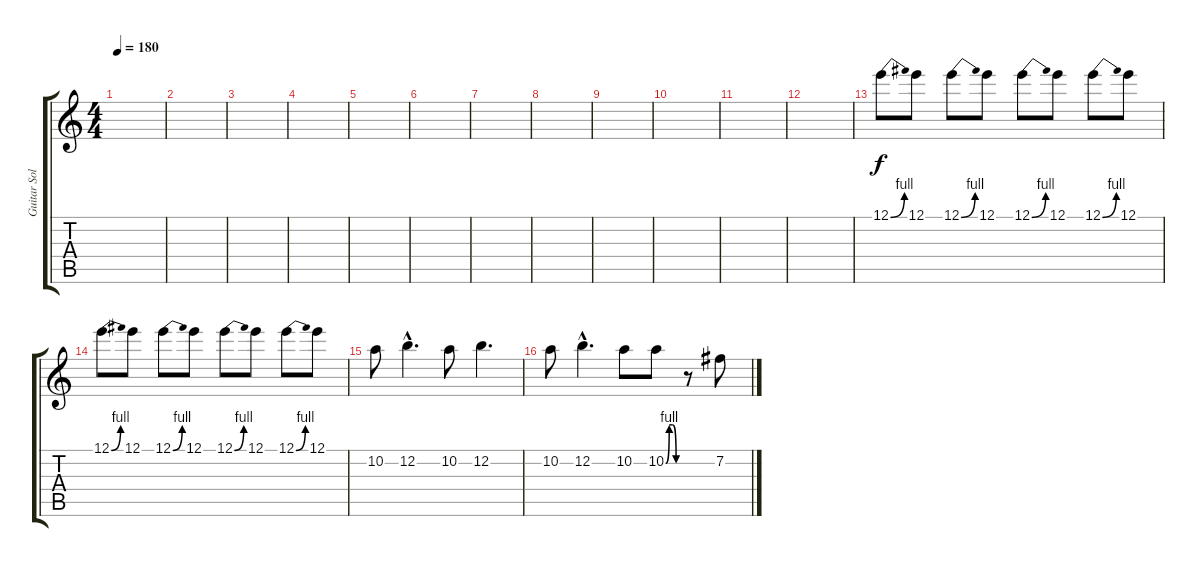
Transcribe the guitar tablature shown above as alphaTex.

\track ("Guitar Solo" "Guitar Sol") {instrument distortionguitar}
\staff {score tabs}
\tuning (E4 B3 G3 D3 A2 E2) {hide}
\ts (4 4)
\tempo 180
\clef g2
\ks c
|
|
|
|
|
|
|
|
|
|
|
|
12.1{be (bend 0 0 60 4)}.8 12.1.8 12.1{be (bend 0 0 60 4)}.8 12.1.8 12.1{be (bend 0 0 60 4)}.8 12.1.8 12.1{be (bend 0 0 60 4)}.8 12.1.8 |
12.1{be (bend 0 0 60 4)}.8 12.1.8 12.1{be (bend 0 0 60 4)}.8 12.1.8 12.1{be (bend 0 0 60 4)}.8 12.1.8 12.1{be (bend 0 0 60 4)}.8 12.1.8 |
10.2.8 12.2{hac}.4{d} 10.2.8 12.2.4{d} |
10.2.8 12.2{hac}.4{d} 10.2.8 10.2{be (custom 0 0 15 4 30 4 45 0 60 0)}.8 r.8 7.2.8
